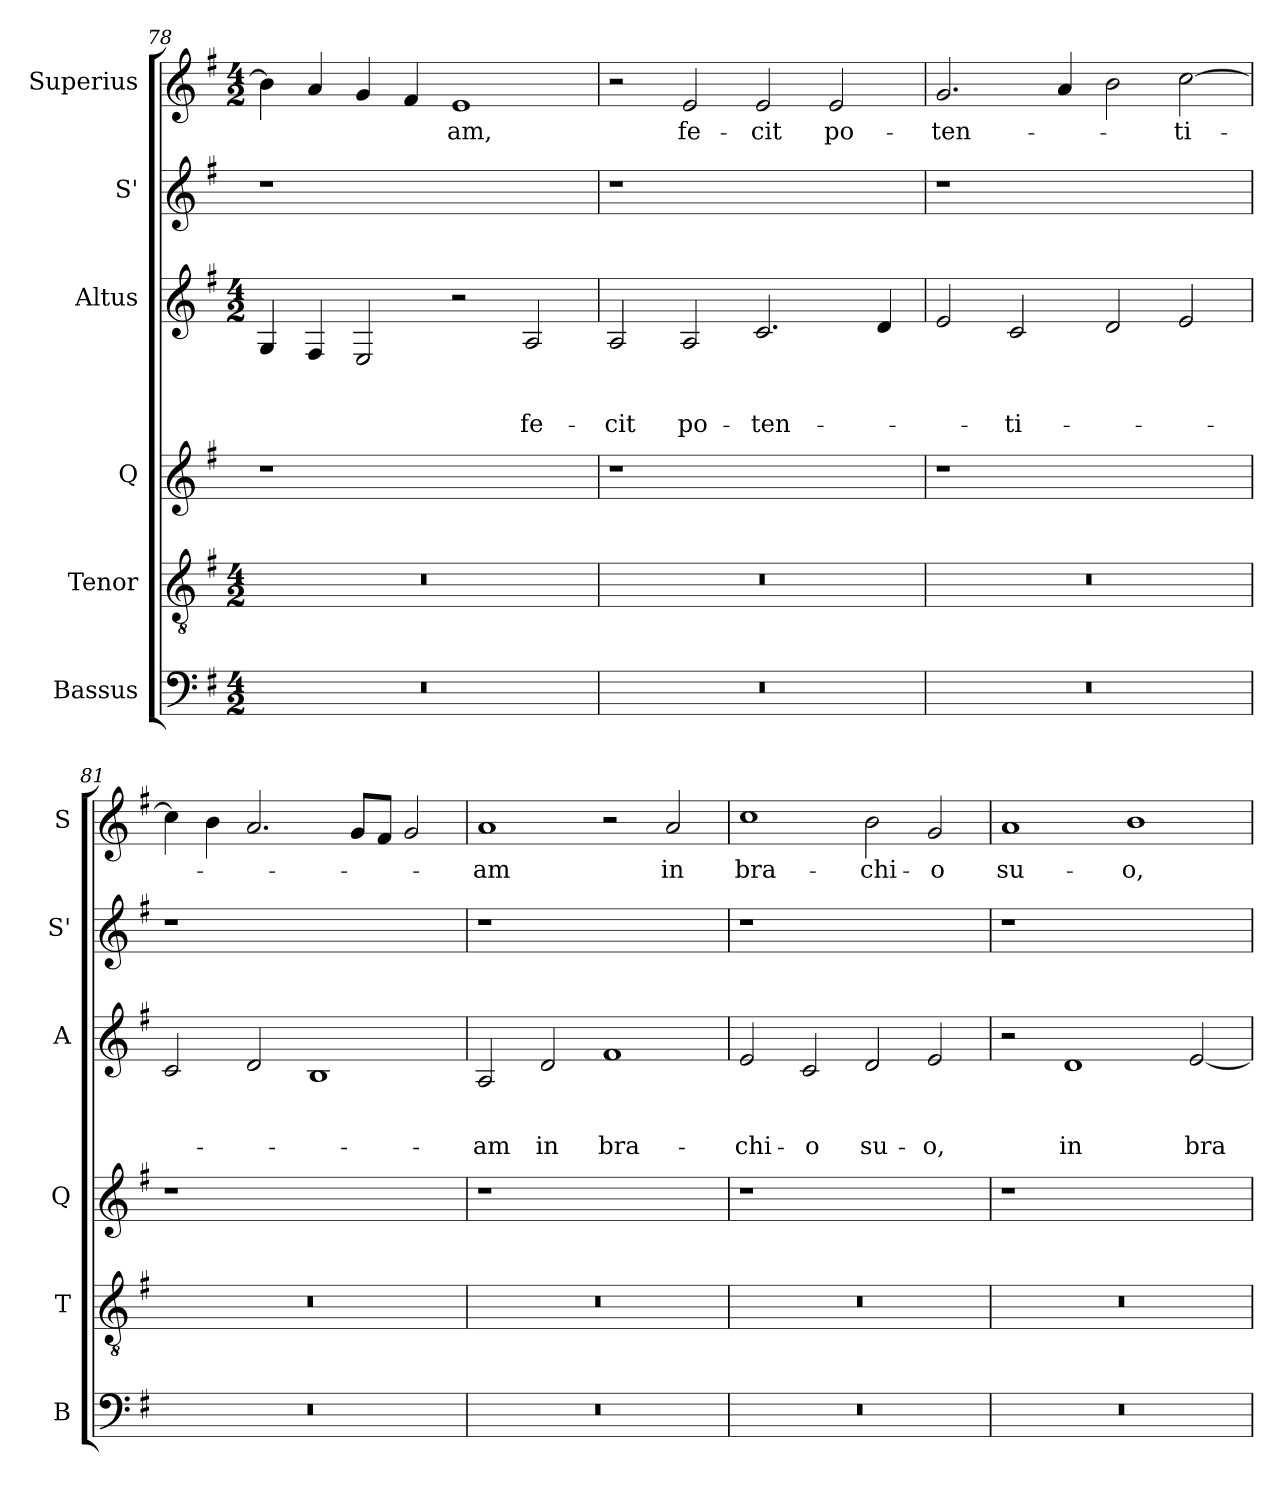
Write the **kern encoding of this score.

**kern	**kern	**kern	**kern	**text	**text	**text	**kern	**kern	**text
*part6	*part5	*part4	*part3	*part3	*part3	*part3	*part2	*part1	*part1
*staff6	*staff5	*staff4	*staff3	*staff3	*staff3	*staff3	*staff2	*staff1	*staff1
*I"Bassus	*I"Tenor	*I"Q	*I"Altus	*	*	*	*I"S'	*I"Superius	*
*I'B	*I'T	*I'Q	*I'A	*	*	*	*I'S'	*I'S	*
*clefF4	*clefGv2	*clefG2	*clefG2	*	*	*	*clefG2	*clefG2	*
*k[f#]	*k[f#]	*k[f#]	*k[f#]	*	*	*	*k[f#]	*k[f#]	*
*G:	*G:	*G:	*G:	*	*	*	*G:	*G:	*
*M4/2	*M4/2	*	*M4/2	*	*	*	*	*M4/2	*
=78	=78	=78	=78	=78	=78	=78	=78	=78	=78
0r	0r	1r	4G/	.	.	.	1r	4b\]	.
.	.	.	4F#/	.	.	.	.	4a/	.
.	.	.	2E/	.	.	.	.	4g/	.
.	.	.	.	.	.	.	.	4f#/	.
!	!	!	!	!	!	!	!	!	!LO:LY:b
.	.	1ryy	2r	.	.	.	1ryy	1e	-am,
!	!	!	!	!	!	!LO:LY:b	!	!	!
.	.	.	2A/	.	.	fe-	.	.	.
=79	=79	=79	=79	=79	=79	=79	=79	=79	=79
!	!	!	!	!	!	!LO:LY:b	!	!	!
0r	0r	1r	2A/	.	.	-cit	1r	2r	.
!	!	!	!	!	!	!LO:LY:b	!	!	!LO:LY:b
.	.	.	2A/	.	.	po-	.	2e/	fe-
!	!	!	!	!	!	!LO:LY:b	!	!	!LO:LY:b
.	.	1ryy	2.c/	.	.	-ten-	1ryy	2e/	-cit
!	!	!	!	!	!	!	!	!	!LO:LY:b
.	.	.	.	.	.	.	.	2e/	po-
.	.	.	4d/	.	.	.	.	.	.
=80	=80	=80	=80	=80	=80	=80	=80	=80	=80
!	!	!	!	!	!	!	!	!	!LO:LY:b
0r	0r	1r	2e/	.	.	.	1r	2.g/	-ten-
!	!	!	!	!	!	!LO:LY:b	!	!	!
.	.	.	2c/	.	.	-ti-	.	.	.
.	.	.	.	.	.	.	.	4a/	.
.	.	1ryy	2d/	.	.	.	1ryy	2b\	.
!	!	!	!	!	!	!	!	!	!LO:LY:b
.	.	.	2e/	.	.	.	.	[<2cc\	-ti-
!!LO:LB:g=z
=81	=81	=81	=81	=81	=81	=81	=81	=81	=81
0r	0r	1r	2c/	.	.	.	1r	4cc\]	.
.	.	.	.	.	.	.	.	4b\	.
.	.	.	2d/	.	.	.	.	2.a/	.
.	.	1ryy	1B	.	.	.	1ryy	.	.
.	.	.	.	.	.	.	.	8g/L	.
.	.	.	.	.	.	.	.	8f#/J	.
.	.	.	.	.	.	.	.	2g/	.
=82	=82	=82	=82	=82	=82	=82	=82	=82	=82
!	!	!	!	!	!	!LO:LY:b	!	!	!LO:LY:b
0r	0r	1r	2A/	.	.	-am	1r	1a	-am
!	!	!	!	!	!	!LO:LY:b	!	!	!
.	.	.	2d/	.	.	in	.	.	.
!	!	!	!	!	!	!LO:LY:b	!	!	!
.	.	1ryy	1f#	.	.	bra-	1ryy	2r	.
!	!	!	!	!	!	!	!	!	!LO:LY:b
.	.	.	.	.	.	.	.	2a/	in
=83	=83	=83	=83	=83	=83	=83	=83	=83	=83
!	!	!	!	!	!	!LO:LY:b	!	!	!LO:LY:b
0r	0r	1r	2e/	.	.	-chi-	1r	1cc	bra-
!	!	!	!	!	!	!LO:LY:b	!	!	!
.	.	.	2c/	.	.	-o	.	.	.
!	!	!	!	!	!	!LO:LY:b	!	!	!LO:LY:b
.	.	1ryy	2d/	.	.	su-	1ryy	2b\	-chi-
!	!	!	!	!	!	!LO:LY:b	!	!	!LO:LY:b
.	.	.	2e/	.	.	-o,	.	2g/	-o
=84	=84	=84	=84	=84	=84	=84	=84	=84	=84
!	!	!	!	!	!	!	!	!	!LO:LY:b
0r	0r	1r	2r	.	.	.	1r	1a	su-
!	!	!	!	!	!	!LO:LY:b	!	!	!
.	.	.	1d	.	.	in	.	.	.
!	!	!	!	!	!	!	!	!	!LO:LY:b
.	.	1ryy	.	.	.	.	1ryy	1b	-o,
!	!	!	!	!	!	!LO:LY:b	!	!	!
.	.	.	[<2e/	.	.	bra-	.	.	.
=	=	=	=	=	=	=	=	=	=
*-	*-	*-	*-	*-	*-	*-	*-	*-	*-
